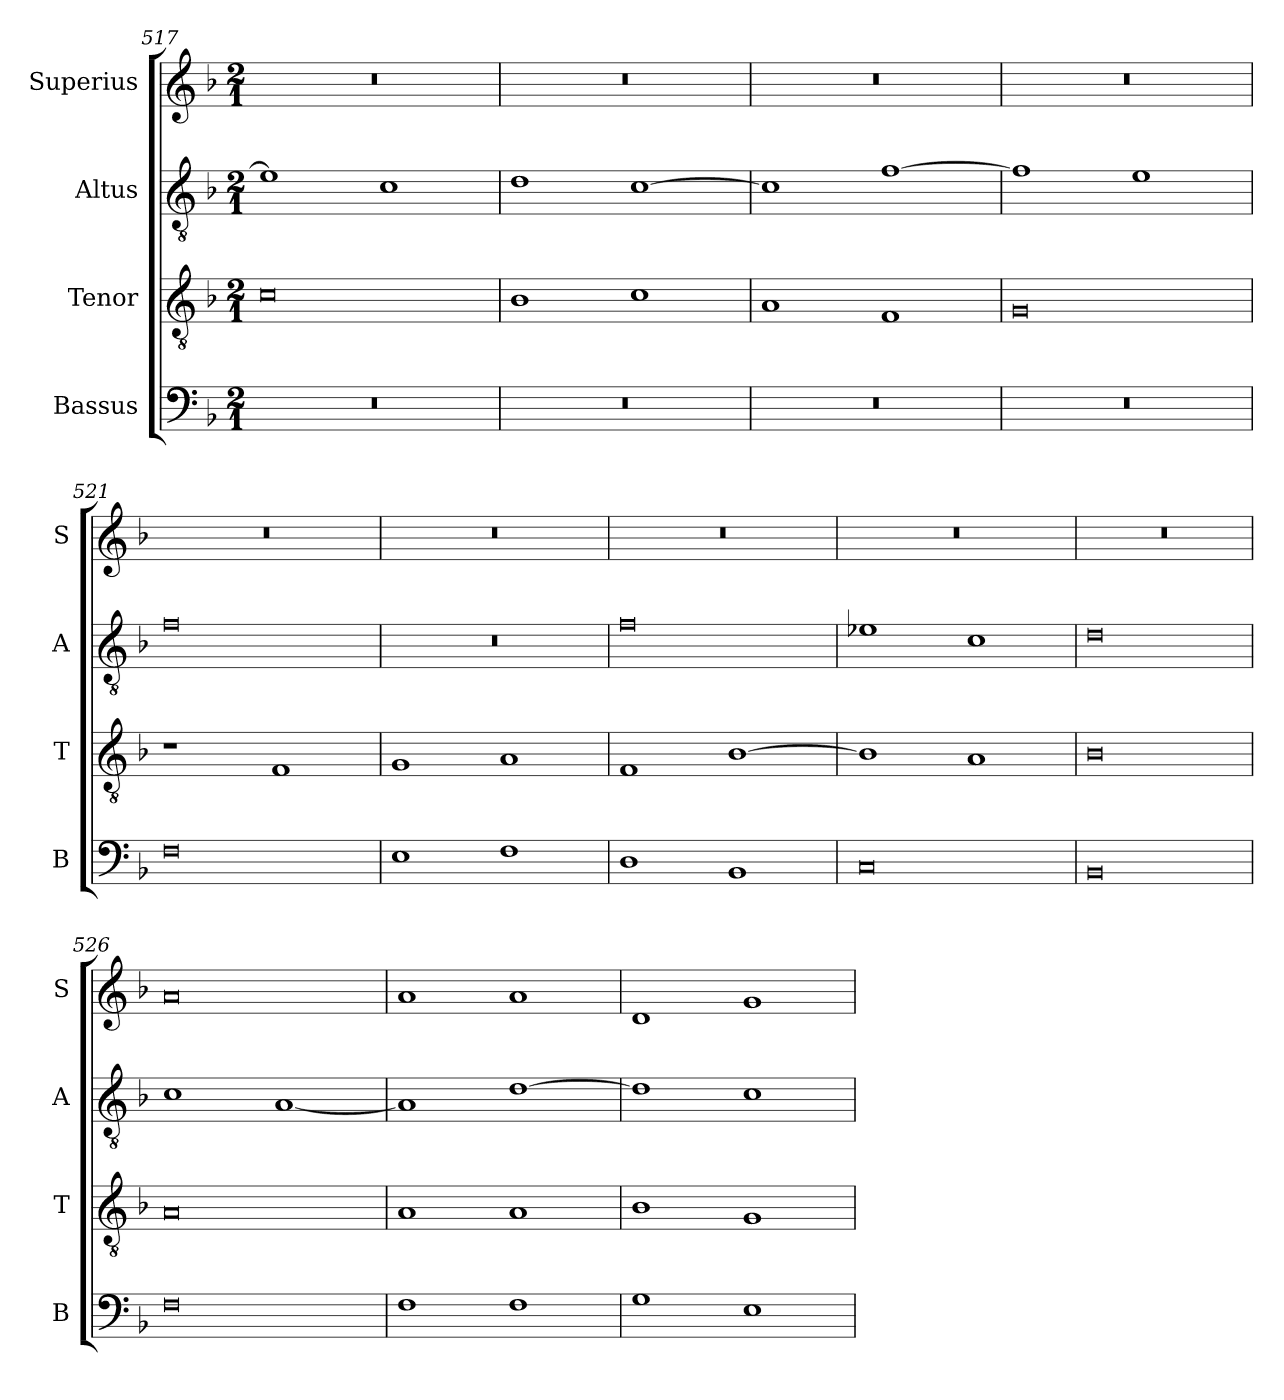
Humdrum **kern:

**kern	**kern	**kern	**kern
*part4	*part3	*part2	*part1
*staff4	*staff3	*staff2	*staff1
*I"Bassus	*I"Tenor	*I"Altus	*I"Superius
*I'B	*I'T	*I'A	*I'S
*clefF4	*clefGv2	*clefGv2	*clefG2
*k[b-]	*k[b-]	*k[b-]	*k[b-]
*M2/1	*M2/1	*M2/1	*M2/1
=517	=517	=517	=517
0r	0c	1e]	0r
.	.	1c	.
=518	=518	=518	=518
0r	1B-	1d	0r
.	1c	[1c	.
=519	=519	=519	=519
0r	1A	1c]	0r
.	1F	[1f	.
=520	=520	=520	=520
0r	0G	1f]	0r
.	.	1e	.
=521	=521	=521	=521
0F	1r	0f	0r
.	1F	.	.
=522	=522	=522	=522
1E	1G	0r	0r
1F	1A	.	.
=523	=523	=523	=523
1D	1F	0f	0r
1BB-	[1B-	.	.
=524	=524	=524	=524
0C	1B-]	1e-X	0r
.	1A	1c	.
=525	=525	=525	=525
0BB-	0B-	0d	0r
=526	=526	=526	=526
0F	0A	1c	0a
.	.	[1A	.
=527	=527	=527	=527
1F	1A	1A]	1a
1F	1A	[1d	1a
=528	=528	=528	=528
1G	1B-	1d]	1d
1E	1G	1c	1g
=	=	=	=
*-	*-	*-	*-
